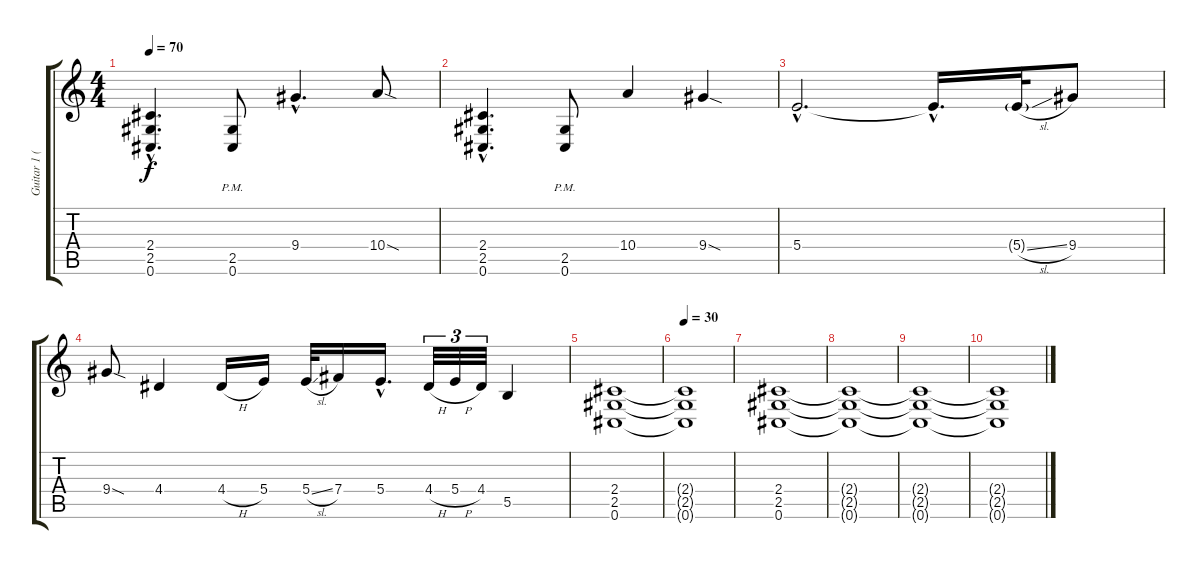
\track ("Guitar 1 (Distortion)" "Guitar 1 (") {instrument distortionguitar}
\staff {score tabs}
\tuning (Db4 Ab3 E3 B2 Gb2 Db2) {hide}
\ts (4 4)
\tempo 70
\clef g2
\ks c
(2.4{hac} 2.5{hac} 0.6{hac}).4{d dy f} (2.5{pm} 0.6{pm}).8 9.4{hac}.4{d} 10.4{sod}.8 |
(2.4{hac} 2.5{hac} 0.6{hac}).4{d} (2.5{pm} 0.6{pm}).8 10.4.4 9.4{sod}.4 |
5.4{hac}.2{d} 5.4{hac t}.16{d} 5.4{sl g}.32 9.4.8 |
9.4{sod}.8 4.4.4 4.4{h}.16 5.4.16 5.4{sl}.32 7.4.16 5.4{hac}.16{d} 4.4{h}.32{tu (3 2)} 5.4{h}.32{tu (3 2)} 4.4.32{tu (3 2)} 5.5.4 |
(2.4 2.5 0.6).1 |
\tempo 30
(2.4{t} 2.5{t} 0.6{t}).1 |
(2.4 2.5 0.6).1{volume 0} |
(2.4{t} 2.5{t} 0.6{t}).1 |
(2.4{t} 2.5{t} 0.6{t}).1 |
(2.4{t} 2.5{t} 0.6{t}).1
